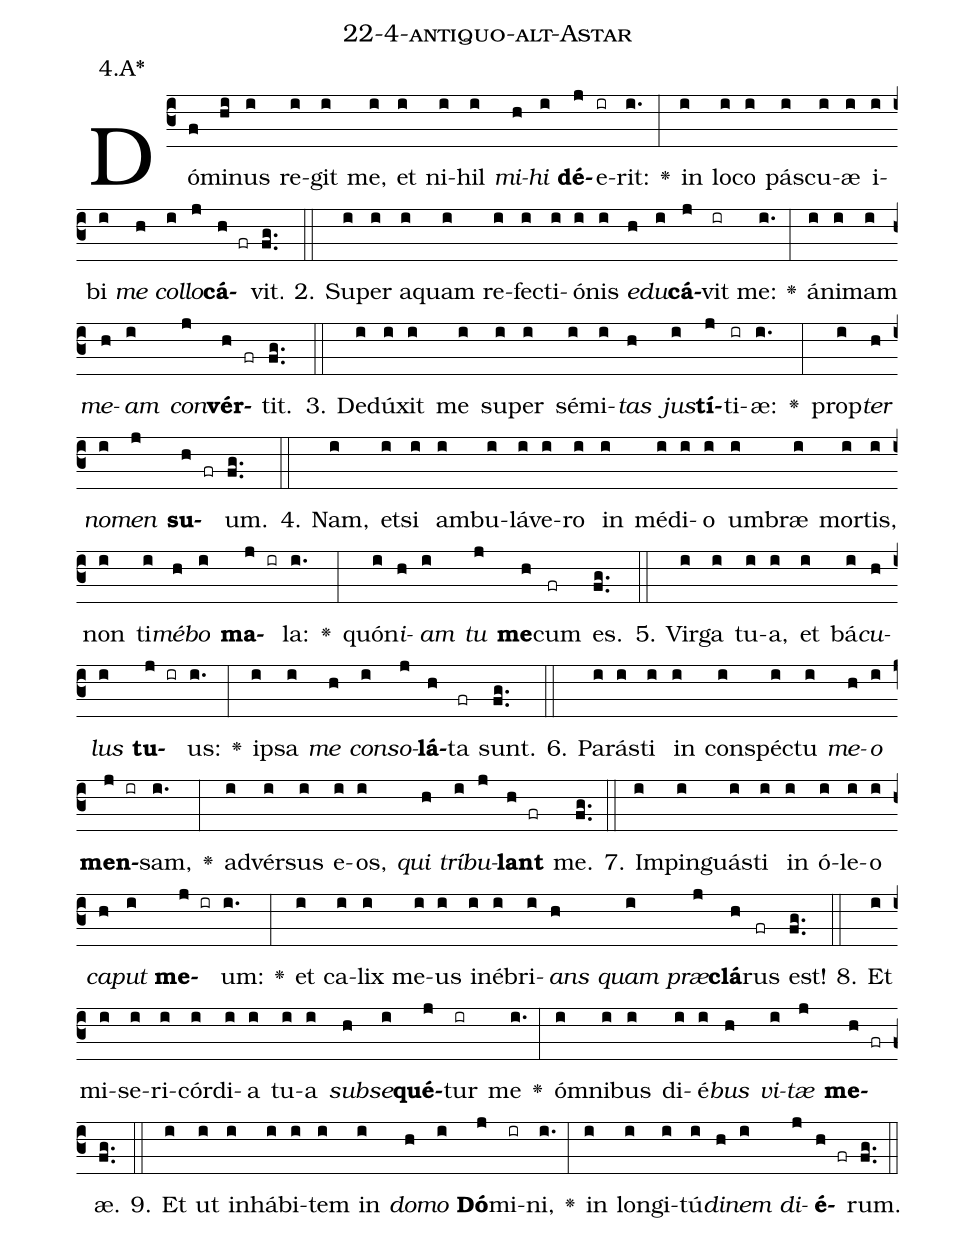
name: 22-4-antiquo-alt-Astar;
annotation: 4.A*;
%%
(c3)Dó(f)mi(hi)nus(i) re(i)git(i) me,(i) et(i) ni(i)hil(i) <i>mi</i>(h)<i>hi</i>(i) <b>dé</b>(j)e(ir)rit:(i.) <v>\greheightstar</v>(:) in(i) lo(i)co(i) pás(i)cu(i)æ(i) i(i)bi(i) <i>me</i>(h) <i>col</i>(i)<i>lo</i>(j)<b>cá</b>(h fr)vit.(fg..) (::)
2. Su(i)per(i) a(i)quam(i) re(i)fec(i)ti(i)ó(i)nis(i) <i>e</i>(h)<i>du</i>(i)<b>cá</b>(j)vit(ir) me:(i.) <v>\greheightstar</v>(:) á(i)ni(i)mam(i) <i>me</i>(h)<i>am</i>(i) <i>con</i>(j)<b>vér</b>(h fr)tit.(fg..) (::)
3. De(i)dú(i)xit(i) me(i) su(i)per(i) sé(i)mi(i)<i>tas</i>(h) <i>jus</i>(i)<b>tí</b>(j)ti(ir)æ:(i.) <v>\greheightstar</v>(:) prop(i)<i>ter</i>(h) <i>no</i>(i)<i>men</i>(j) <b>su</b>(h fr)um.(fg..) (::)
4. Nam,(i) et(i)si(i) am(i)bu(i)lá(i)ve(i)ro(i) in(i) mé(i)di(i)o(i) um(i)bræ(i) mor(i)tis,(i) non(i) ti(i)<i>mé</i>(h)<i>bo</i>(i) <b>ma</b>(j ir)la:(i.) <v>\greheightstar</v>(:) quón(i)<i>i</i>(h)<i>am</i>(i) <i>tu</i>(j) <b>me</b>(h)cum(fr) es.(fg..) (::)
5. Vir(i)ga(i) tu(i)a,(i) et(i) bá(i)<i>cu</i>(h)<i>lus</i>(i) <b>tu</b>(j ir)us:(i.) <v>\greheightstar</v>(:) ip(i)sa(i) <i>me</i>(h) <i>con</i>(i)<i>so</i>(j)<b>lá</b>(h)ta(fr) sunt.(fg..) (::)
6. Pa(i)rás(i)ti(i) in(i) con(i)spéc(i)tu(i) <i>me</i>(h)<i>o</i>(i) <b>men</b>(j ir)sam,(i.) <v>\greheightstar</v>(:) ad(i)vér(i)sus(i) e(i)os,(i) <i>qui</i>(h) <i>trí</i>(i)<i>bu</i>(j)<b>lant</b>(h fr) me.(fg..) (::)
7. Im(i)pin(i)guás(i)ti(i) in(i) ó(i)le(i)o(i) <i>ca</i>(h)<i>put</i>(i) <b>me</b>(j ir)um:(i.) <v>\greheightstar</v>(:) et(i) ca(i)lix(i) me(i)us(i) in(i)é(i)bri(i)<i>ans</i>(h) <i>quam</i>(i) <i>præ</i>(j)<b>clá</b>(h)rus(fr) est!(fg..) (::)
8. Et(i) mi(i)se(i)ri(i)cór(i)di(i)a(i) tu(i)a(i) <i>sub</i>(h)<i>se</i>(i)<b>qué</b>(j)tur(ir) me(i.) <v>\greheightstar</v>(:) óm(i)ni(i)bus(i) di(i)é(i)<i>bus</i>(h) <i>vi</i>(i)<i>tæ</i>(j) <b>me</b>(h fr)æ.(fg..) (::)
9. Et(i) ut(i) in(i)há(i)bi(i)tem(i) in(i) <i>do</i>(h)<i>mo</i>(i) <b>Dó</b>(j)mi(ir)ni,(i.) <v>\greheightstar</v>(:) in(i) lon(i)gi(i)tú(i)<i>di</i>(h)<i>nem</i>(i) <i>di</i>(j)<b>é</b>(h fr)rum.(fg..) (::)
